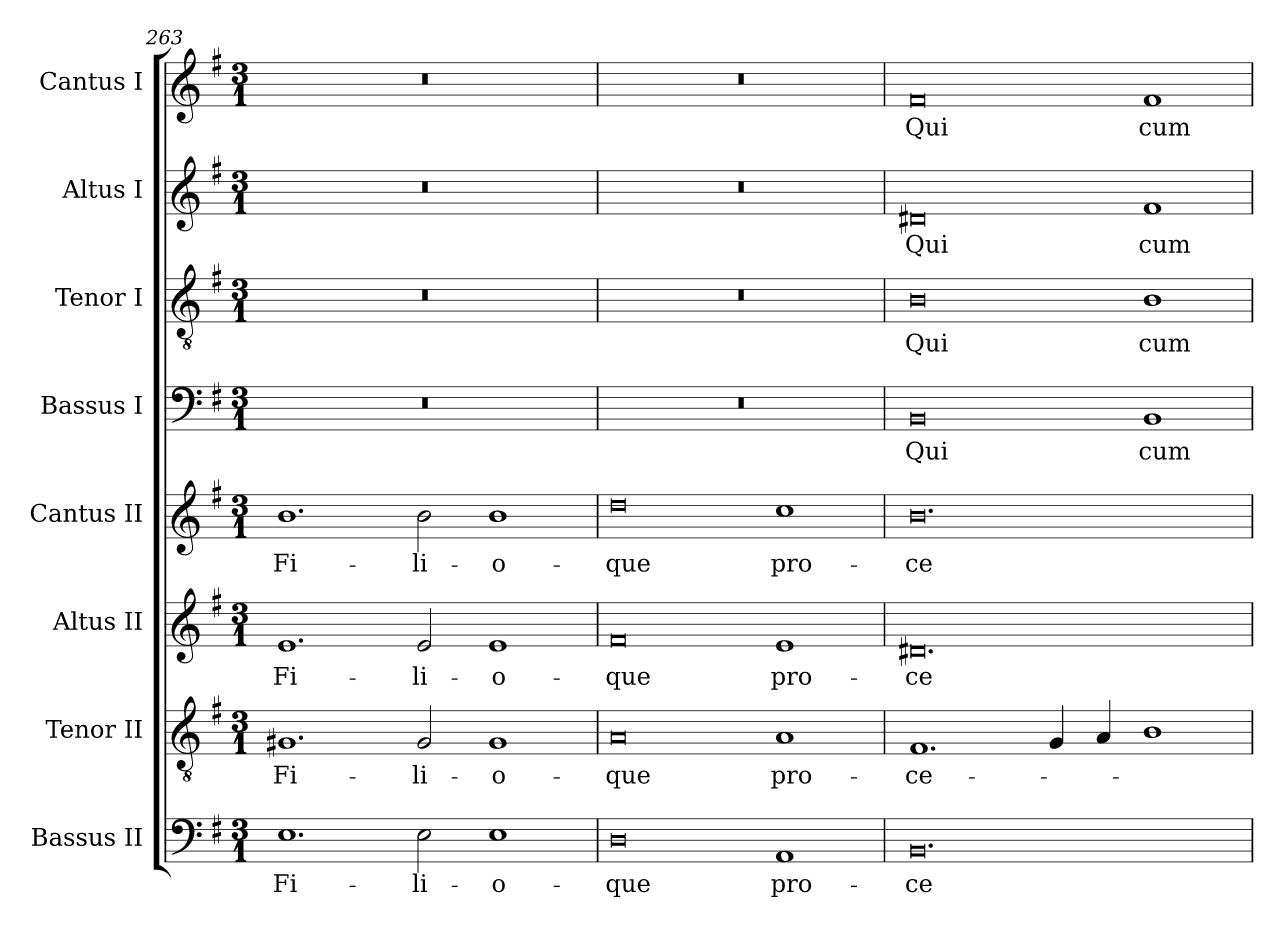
**kern	**text	**kern	**text	**kern	**text	**kern	**text	**kern	**text	**kern	**text	**kern	**text	**kern	**text
*part8	*part8	*part7	*part7	*part6	*part6	*part5	*part5	*part4	*part4	*part3	*part3	*part2	*part2	*part1	*part1
*staff8	*staff8	*staff7	*staff7	*staff6	*staff6	*staff5	*staff5	*staff4	*staff4	*staff3	*staff3	*staff2	*staff2	*staff1	*staff1
*I"Bassus II	*	*I"Tenor II	*	*I"Altus II	*	*I"Cantus II	*	*I"Bassus I	*	*I"Tenor I	*	*I"Altus I	*	*I"Cantus I	*
*I'B II	*	*I'T II	*	*I'A II	*	*I'C II	*	*I'B I	*	*I'T I	*	*I'A I	*	*I'C I	*
*clefF4	*	*clefGv2	*	*clefG2	*	*clefG2	*	*clefF4	*	*clefGv2	*	*clefG2	*	*clefG2	*
*k[f#]	*	*k[f#]	*	*k[f#]	*	*k[f#]	*	*k[f#]	*	*k[f#]	*	*k[f#]	*	*k[f#]	*
*G:	*	*G:	*	*G:	*	*G:	*	*G:	*	*G:	*	*G:	*	*G:	*
*M3/1	*	*M3/1	*	*M3/1	*	*M3/1	*	*M3/1	*	*M3/1	*	*M3/1	*	*M3/1	*
=263	=263	=263	=263	=263	=263	=263	=263	=263	=263	=263	=263	=263	=263	=263	=263
!	!LO:LY:b	!	!	!	!	!	!	!	!	!	!	!	!	!	!
!	!	!	!LO:LY:b	!	!	!	!	!	!	!	!	!	!	!	!
!	!	!	!	!	!LO:LY:b	!	!	!	!	!	!	!	!	!	!
!	!	!	!	!	!	!	!LO:LY:b	!	!	!	!	!	!	!	!
1.E	Fi-	1.G#X	Fi-	1.e	Fi-	1.b	Fi-	0.r	.	0.r	.	0.r	.	0.r	.
!	!LO:LY:b	!	!	!	!	!	!	!	!	!	!	!	!	!	!
!	!	!	!LO:LY:b	!	!	!	!	!	!	!	!	!	!	!	!
!	!	!	!	!	!LO:LY:b	!	!	!	!	!	!	!	!	!	!
!	!	!	!	!	!	!	!LO:LY:b	!	!	!	!	!	!	!	!
2E\	-li-	2G#/	-li-	2e/	-li-	2b\	-li-	.	.	.	.	.	.	.	.
!	!LO:LY:b	!	!	!	!	!	!	!	!	!	!	!	!	!	!
!	!	!	!LO:LY:b	!	!	!	!	!	!	!	!	!	!	!	!
!	!	!	!	!	!LO:LY:b	!	!	!	!	!	!	!	!	!	!
!	!	!	!	!	!	!	!LO:LY:b	!	!	!	!	!	!	!	!
1E	-o-	1G#	-o-	1e	-o-	1b	-o-	.	.	.	.	.	.	.	.
=264	=264	=264	=264	=264	=264	=264	=264	=264	=264	=264	=264	=264	=264	=264	=264
!	!LO:LY:b	!	!	!	!	!	!	!	!	!	!	!	!	!	!
!	!	!	!LO:LY:b	!	!	!	!	!	!	!	!	!	!	!	!
!	!	!	!	!	!LO:LY:b	!	!	!	!	!	!	!	!	!	!
!	!	!	!	!	!	!	!LO:LY:b	!	!	!	!	!	!	!	!
0D	-que	0A	-que	0f#	-que	0dd	-que	0.r	.	0.r	.	0.r	.	0.r	.
!	!LO:LY:b	!	!	!	!	!	!	!	!	!	!	!	!	!	!
!	!	!	!LO:LY:b	!	!	!	!	!	!	!	!	!	!	!	!
!	!	!	!	!	!LO:LY:b	!	!	!	!	!	!	!	!	!	!
!	!	!	!	!	!	!	!LO:LY:b	!	!	!	!	!	!	!	!
1AA	pro-	1A	pro-	1e	pro-	1cc	pro-	.	.	.	.	.	.	.	.
=265	=265	=265	=265	=265	=265	=265	=265	=265	=265	=265	=265	=265	=265	=265	=265
!	!LO:LY:b	!	!	!	!	!	!	!	!	!	!	!	!	!	!
!	!	!	!LO:LY:b	!	!	!	!	!	!	!	!	!	!	!	!
!	!	!	!	!	!LO:LY:b	!	!	!	!	!	!	!	!	!	!
!	!	!	!	!	!	!	!LO:LY:b	!	!	!	!	!	!	!	!
!	!	!	!	!	!	!	!	!	!LO:LY:b	!	!	!	!	!	!
!	!	!	!	!	!	!	!	!	!	!	!LO:LY:b	!	!	!	!
!	!	!	!	!	!	!	!	!	!	!	!	!	!LO:LY:b	!	!
!	!	!	!	!	!	!	!	!	!	!	!	!	!	!	!LO:LY:b
0.BB	-ce-	1.F#	-ce-	0.d#X	-ce-	0.b	-ce-	0BB	Qui	0B	Qui	0d#X	Qui	0f#	Qui
.	.	4G/	.	.	.	.	.	.	.	.	.	.	.	.	.
.	.	4A/	.	.	.	.	.	.	.	.	.	.	.	.	.
!	!	!	!	!	!	!	!	!	!LO:LY:b	!	!	!	!	!	!
!	!	!	!	!	!	!	!	!	!	!	!LO:LY:b	!	!	!	!
!	!	!	!	!	!	!	!	!	!	!	!	!	!LO:LY:b	!	!
!	!	!	!	!	!	!	!	!	!	!	!	!	!	!	!LO:LY:b
.	.	1B	.	.	.	.	.	1BB	cum	1B	cum	1f#	cum	1f#	cum
=	=	=	=	=	=	=	=	=	=	=	=	=	=	=	=
*-	*-	*-	*-	*-	*-	*-	*-	*-	*-	*-	*-	*-	*-	*-	*-
